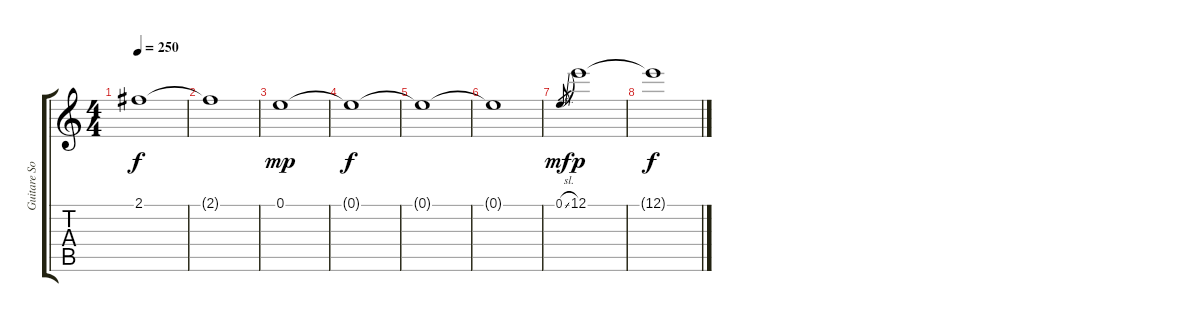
\track ("Guitare Solo" "Guitare So") {instrument overdrivenguitar}
\staff {score tabs}
\tuning (E4 B3 G3 D3 A2 E2) {hide}
\ts (4 4)
\tempo 250
\clef g2
\ks c
2.1{t}.1{dy f} |
2.1{t}.1 |
0.1.1{dy mp} |
0.1{t}.1{dy f} |
0.1{t}.1 |
0.1{t}.1 |
0.1{sl}.8{gr dy mf} 12.1.1{dy p volume 0} |
12.1{t}.1{dy f}
